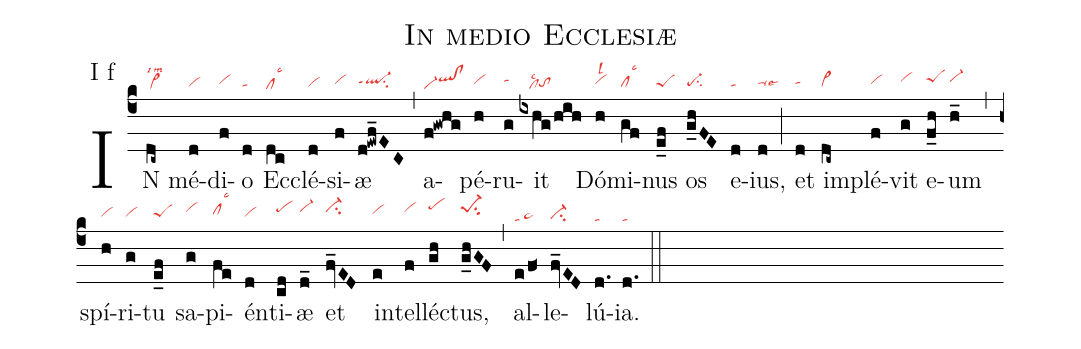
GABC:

name: In medio Ecclesiæ;
annotation: I f;
mode: 1;
nabc-lines: 1;
%%
(c4)
IN(dc~|vi>lsi2lsm2) mé(d|vihg)di(f|vihh)o(d|tahg) Ec(dc|cllsc3)clé(d|vihg)si(f|vihh)æ(d!ewf_EC|ql-hhppt1su2) (,)
a(f!gwhg|vi-qlhi!clhi)pé(h|vihh)ru(g|tahi)it(ixhg/hih|///cllsc2tohg) Dó(h|vihhlsl2)mi(gf|clhglsc3)nus(e_f|peShg) os(g_hFE|pe-hgsu2) e(d|tahg)ius,(d|ta-hhlse6) (;)
et(d|tahh) im(dc~|vi>hg)plé(f|vihh)vit(g|vihi) e(f_h|peShi)um(h_|vi-hi) (,)
spí(h|vihh)ri(g|vihh)tu(e_f|peShh) sa(g|vihj)pi(fe|clhilsc3)én(d|vihh)ti(cd|pehj)æ(d_|vi-hj) et(fv_ED|ci-hj) in(e|vihi)tel(f|vihj)léc(gh|pehk)tus,(g_hGF|pe-1hjsu2) (,)
al(e/f<|ta/ta>hg)le(fv_ED|ci-hg)lú(d.|ta)ia.(d.|ta) (::)
